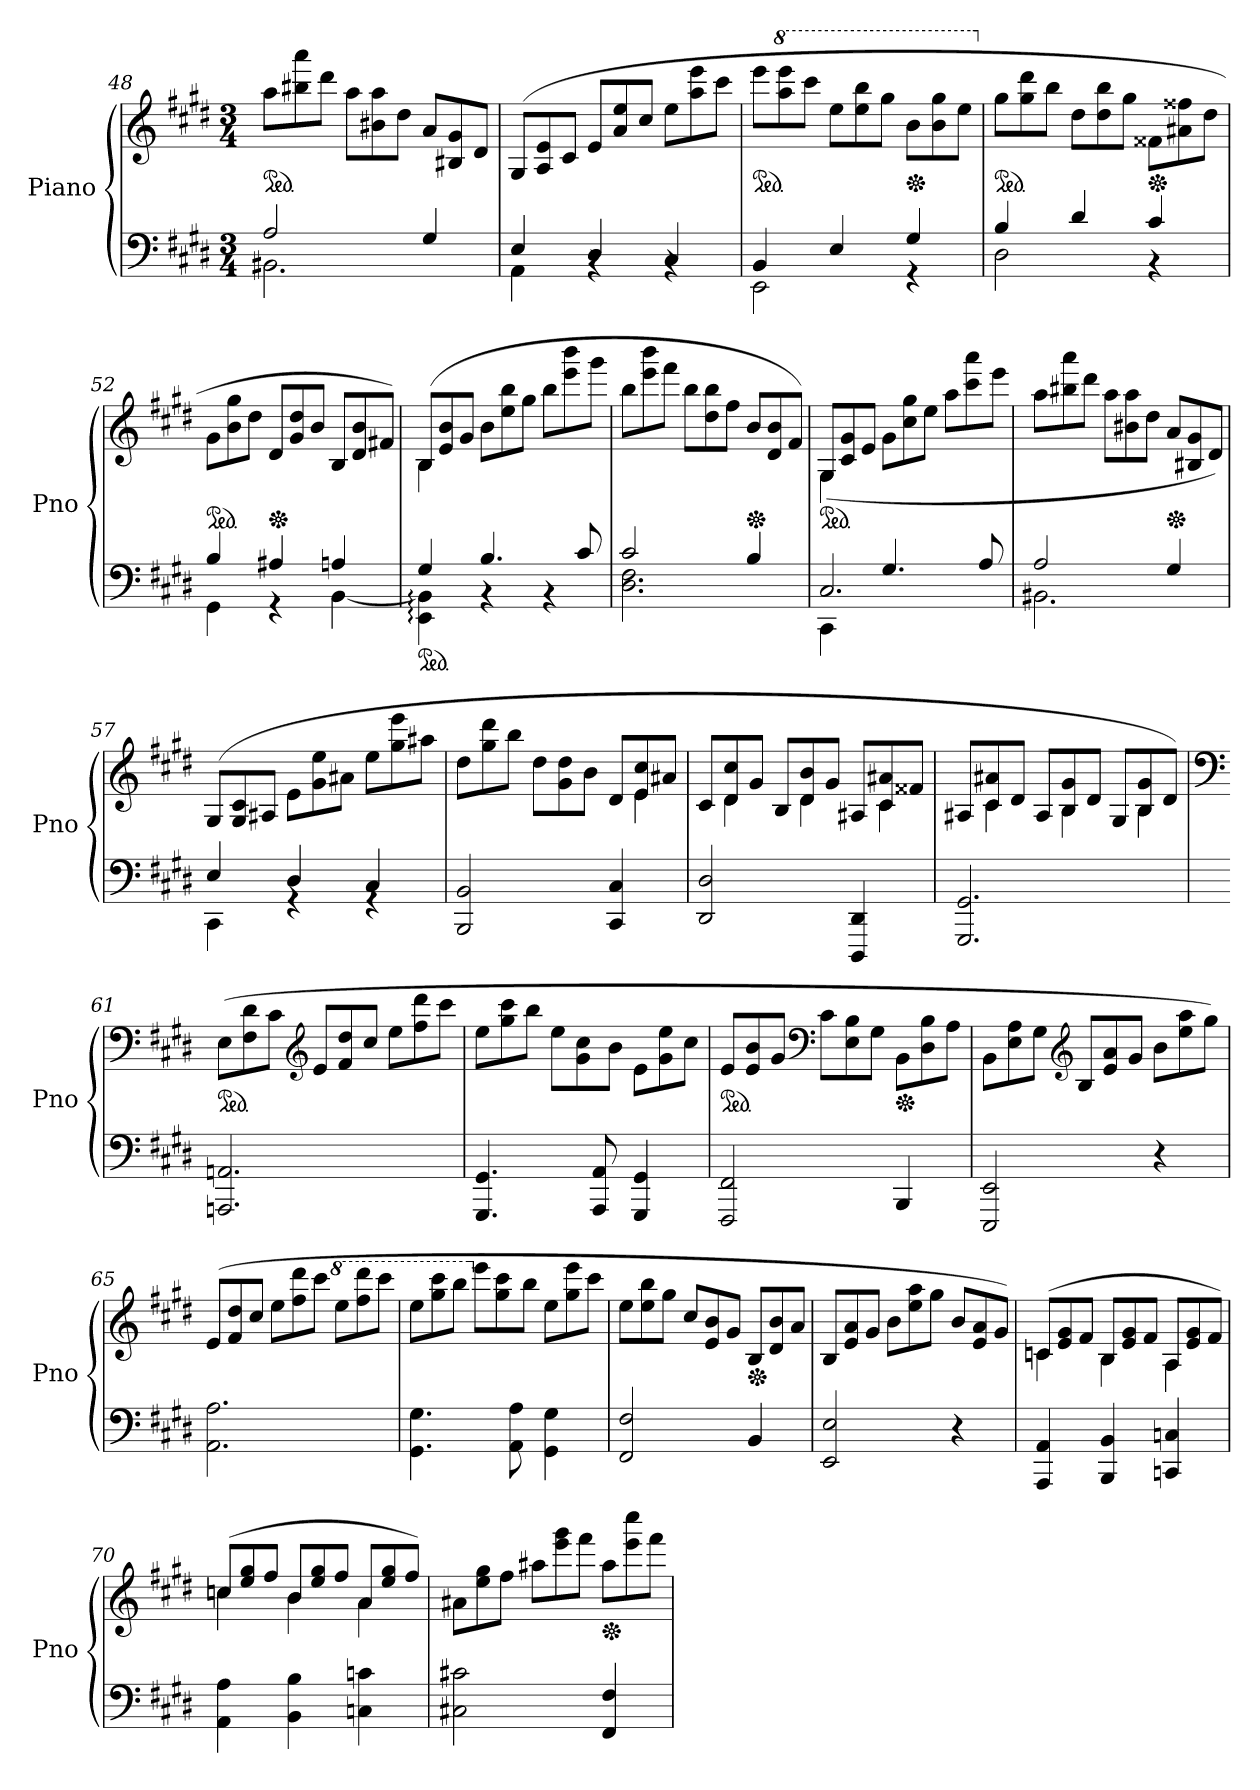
**kern	**kern	**dynam
*part1	*part1	*part1
*staff2	*staff1	*staff1/2
*I"Piano	*	*
*I'Pno	*	*
!!LO:LB:g=z
*clefF4	*clefG2	*
*k[f#c#g#d#]	*k[f#c#g#d#]	*
*M3/4	*M3/4	*
=48	=48	=48
*^	*	*
*	*	*ped	*
*	*	*Xtuplet	*
2A/	2.BB#X\	12aa\L	.
.	.	12bb#X\ 12aaa\	.
.	.	12ddd#\J	.
.	.	12aa\L	.
.	.	12b#X\ 12aa\	.
.	.	12dd#\J	.
4G#/	.	12a/L	.
.	.	12B#X/ 12g#/	.
.	.	12d#/J	.
=49	=49	=49	=49
4E/	4AA\	(12G#/L	.
.	.	12A/ 12e/	.
.	.	12c#/J	.
4D#/	4rBB	12e/L	.
.	.	12a/ 12ee/	.
.	.	12cc#/J	.
4C#/	4rBB	12ee\L	.
.	.	12aa\ 12eee\	.
.	.	12ccc#\J	.
=50	=50	=50	=50
*	*	*ped	*
4BB/	2EE\	12eee\L	.
*	*	*8va	*
.	.	12aaa\ 12eeee\	.
.	.	12cccc#\J	.
4E/	.	12eee\L	.
.	.	12eee\ 12bbb\	.
.	.	12ggg#\J	.
*	*	*Xped	*
4G#/	4r	12bb\L	.
.	.	12bb\ 12ggg#\	.
.	.	12eee\J	.
=51	=51	=51	=51
*	*	*X8va	*
*	*	*ped	*
4B/	2D#\	12gg#\L	.
.	.	12gg#\ 12ddd#\	.
.	.	12bb\J	.
4d#/	.	12dd#\L	.
.	.	12dd#\ 12bb\	.
.	.	12gg#\J	.
*	*	*Xped	*
4c#/	4r	12f##X\L	.
.	.	12a#X\ 12ff##X\	.
.	.	12dd#\J	.
!!LO:LB:g=z
=52	=52	=52	=52
*	*	*ped	*
4B:/	4GG#\	12g#\L	.
.	.	12b\ 12gg#\	.
.	.	12dd#\J	.
*	*	*Xped	*
4A#X/	4r	12d#/L	.
.	.	12g#/ 12dd#/	.
.	.	12b/J	.
4An/	[4BB\	12B/L	.
.	.	12d#/ 12b/	.
.	.	12f#X/J)	.
=53	=53	=53	=53
*ped	*	*	*
*	*	*^	*
4G#/	4EE\: 4BB\]:	(>12B/L	4B\	.
.	.	12e/ 12b/	.	.
.	.	12g#/J	.	.
4.B/	4r	12b\L	2ryy	.
.	.	12ee\ 12bb\	.	.
.	.	12gg#\J	.	.
.	4r	12bb\L	.	.
.	.	12eee\ 12bbb\	.	.
8c#/	.	.	.	.
.	.	12ggg#\J	.	.
*	*	*v	*v	*
=54	=54	=54	=54
2c#/	2.D#\ 2.F#\	12bb\L	.
.	.	12eee\ 12bbb\	.
.	.	12fff#\J	.
.	.	12bb\L	.
.	.	12dd#\ 12bb\	.
.	.	12ff#\J	.
*	*	*Xped	*
4B/	.	12b/L	.
.	.	12d#/ 12b/	.
.	.	12f#/J)	.
=55	=55	=55	=55
*	*	*ped	*
*	*	*^	*
2.C#/	4CC#\	12G#/L	(>4G#\	.
.	.	12c#/ 12g#/	.	.
.	.	12e/J	.	.
.	4.G#/	12g#\L	2ryy	.
.	.	12cc#\ 12gg#\	.	.
.	.	12ee\J	.	.
.	.	12aa\L	.	.
.	.	12ccc#\ 12aaa\	.	.
.	8A/	.	.	.
.	.	12eee\J	.	.
*	*	*v	*v	*
!!LO:LB:g=z
=56	=56	=56	=56
2A/	2.BB#X\	12aa\L	.
.	.	12bb#X\ 12aaa\	.
.	.	12ddd#\J	.
.	.	12aa\L	.
.	.	12b#X\ 12aa\	.
.	.	12dd#\J	.
*	*	*Xped	*
4G#/	.	12a/L	.
.	.	12B#X/ 12g#/	.
.	.	12d#/J)	.
=57	=57	=57	=57
4E/	4CC#:\	(12G#/L	.
.	.	12G#/ 12c#/	.
.	.	12A#X/J	.
4D#/	4rGG	12e\L	.
.	.	12g#\ 12ee\	.
.	.	12a#X\J	.
4C#/	4rGG	12ee\L	.
.	.	12gg#\ 12eee\	.
.	.	12aa#X\J	.
*v	*v	*	*
=58	=58	=58
*	*^	*
2BBB/ 2BB/	12dd#\L	2ryy	.
.	12gg#\ 12ddd#\	.	.
.	12bb\J	.	.
.	12dd#\L	.	.
.	12g#\ 12dd#\	.	.
.	12b\J	.	.
4CC#/ 4C#/	12d#/L	12ryy	.
.	12e/ 12cc#/	6e\	.
.	12a#X/J	.	.
=59	=59	=59	=59
2DD#/ 2D#/	12c#/L	12ryy	.
.	12d#/ 12cc#/	6d#\	.
.	12g#/J	.	.
.	12B/L	12ryy	.
.	12d#/ 12b/	6d#\	.
.	12g#/J	.	.
4DDD#/ 4DD#/	12A#X/L	12ryy	.
.	12c#/ 12a#X/	6c#\	.
.	12f##X/J	.	.
!!LO:LB:g=z	!!
=60	=60	=60	=60
2.GGG#/ 2.GG#/	12A#X/L	12ryy	.
.	12c#/ 12a#X/	6c#\	.
.	12d#/J	.	.
.	12A#/L	12ryy	.
.	12B/ 12g#/	6B\	.
.	12d#/J	.	.
.	12G#/L	12ryy	.
.	12B/ 12g#/	6B\	.
.	12d#/J)	.	.
*	*v	*v	*
=61	=61	=61
*	*clefF4	*
*	*ped	*
2.AAAn/ 2.AAn/	(12E\L	.
.	12F#\ 12d#\	.
.	12c#\J	.
*	*clefG2	*
.	12e/L	.
.	12f#/ 12dd#/	.
.	12cc#/J	.
.	12ee\L	.
.	12ff#\ 12ddd#\	.
.	12ccc#\J	.
=62	=62	=62
4.GGG#/ 4.GG#/	12ee\L	.
.	12gg#\ 12ccc#\	.
.	12bb\J	.
.	12ee\L	.
.	12g#\ 12cc#\	.
8AAA/ 8AA/	.	.
.	12b\J	.
4GGG#/ 4GG#/	12e\L	.
.	12g#\ 12ee\	.
.	12cc#\J	.
=63	=63	=63
*	*ped	*
2FFF#/ 2FF#/	12e/L	.
.	12e/ 12b/	.
.	12g#/J	.
*	*clefF4	*
.	12c#\L	.
.	12E\ 12B\	.
.	12G#\J	.
*	*Xped	*
4BBB/	12BB\L	.
.	12D#\ 12B\	.
.	12A\J	.
!!LO:PB:g=z
=64	=64	=64
2EEE/ 2EE/	12BB\L	.
.	12E\ 12A\	.
.	12G#\J	.
*	*clefG2	*
.	12B/L	.
.	12e/ 12a/	.
.	12g#/J	.
4r	12b\L	.
.	12ee\ 12aa\	.
.	12gg#\J)	.
=65	=65	=65
2.AA\ 2.A\	(12e/L	.
.	12f#/ 12dd#/	.
.	12cc#/J	.
.	12ee\L	.
.	12ff#\ 12ddd#\	.
.	12ccc#\J	.
*	*8va	*
.	12eee\L	.
.	12fff#\ 12dddd#\	.
.	12cccc#\J	.
=66	=66	=66
4.GG#\ 4.G#\	12eee\L	.
.	12ggg#\ 12cccc#\	.
.	12bbb\J	.
*	*X8va	*
.	12eee\L	.
.	12gg#\ 12ccc#\	.
8AA\ 8A\	.	.
.	12bb\J	.
4GG#\ 4G#\	12ee\L	.
.	12gg#\ 12eee\	.
.	12ccc#\J	.
=67	=67	=67
2FF#/ 2F#/	12ee\L	.
.	12ee\ 12bb\	.
.	12gg#\J	.
.	12cc#/L	.
.	12e/ 12b/	.
.	12g#/J	.
*	*Xped	*
4BB/	12B/L	.
.	12d#/ 12b/	.
.	12a/J	.
!!LO:LB:g=z
=68	=68	=68
2EE/ 2E/	12B/L	.
.	12e/ 12a/	.
.	12g#/J	.
.	12b\L	.
.	12ee\ 12aa\	.
.	12gg#\J	.
4r	12b/L	.
.	12e/ 12a/	.
.	12g#/J)	.
!!LO:LB:g=z
=69	=69	=69
*	*^	*
4AAA/ 4AA/	(12cn/L	4cn\	.
.	12e/ 12g#/	.	.
.	12f#/J	.	.
4BBB/ 4BB/	12B/L	4B\	.
.	12e/ 12g#/	.	.
.	12f#/J	.	.
!	!	!	!LO:DY:b
4CCn/ 4Cn/	12A/L	4A\	other-dynamics
.	12e/ 12g#/	.	.
.	12f#/J)	.	.
=70	=70	=70	=70
4AA\ 4A\	(12ccn/L	4ccn\	.
.	12ee/ 12gg#/	.	.
.	12ff#/J	.	.
4BB\ 4B\	12b/L	4b\	.
.	12ee/ 12gg#/	.	.
.	12ff#/J	.	.
4Cn\ 4cn\	12a/L	4a\	.
.	12ee/ 12gg#/	.	.
.	12ff#/J)	.	.
*	*v	*v	*
=71	=71	=71
2C#X\ 2c#X\	12a#X\L	.
.	12ee\ 12gg#\	.
.	12ff#\J	.
.	12aa#X\L	.
.	12eee\ 12ggg#\	.
.	12fff#\J	.
*	*Xped	*
4FF#/ 4F#/	12aa#\L	.
.	12eee\ 12cccc#\	.
.	12fff#\J	.
=	=	=
*-	*-	*-
